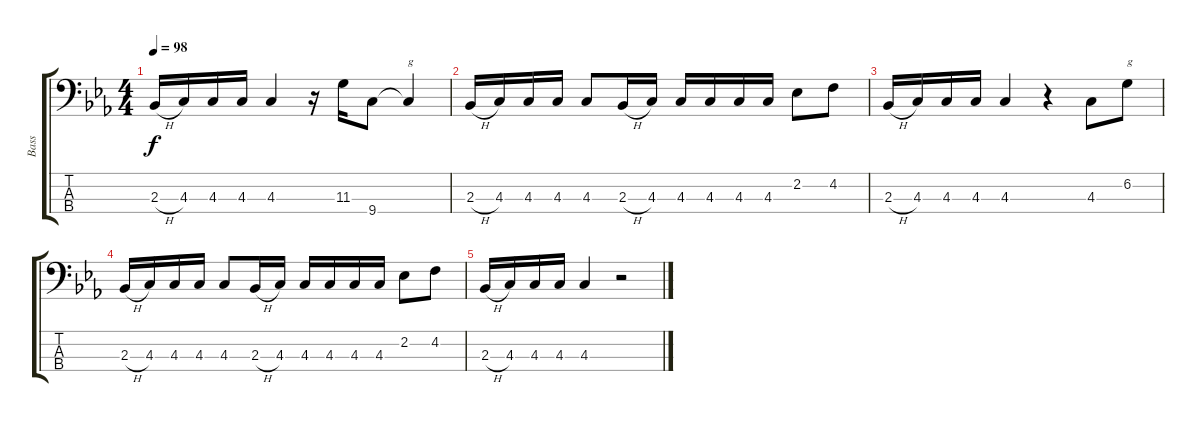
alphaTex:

\track ("Bass" "Bass") {instrument electricbasspick}
\staff {score tabs}
\tuning (Gb2 Db2 Ab1 Eb1) {hide}
\ts (4 4)
\tempo 98
\clef f4
\ks cminor
2.3{h}.16{dy f} 4.3.16 4.3.16 4.3.16 4.3.4 r.16 11.3.16 9.4.8 9.4{t}.4{txt "g"} |
2.3{h}.16 4.3.16 4.3.16 4.3.16 4.3.8 2.3{h}.16 4.3.16 4.3.16 4.3.16 4.3.16 4.3.16 2.2.8 4.2.8 |
2.3{h}.16 4.3.16 4.3.16 4.3.16 4.3.4 r.4 4.3.8 6.2.8{txt "g"} |
2.3{h}.16 4.3.16 4.3.16 4.3.16 4.3.8 2.3{h}.16 4.3.16 4.3.16 4.3.16 4.3.16 4.3.16 2.2.8 4.2.8 |
2.3{h}.16 4.3.16 4.3.16 4.3.16 4.3.4 r.2
